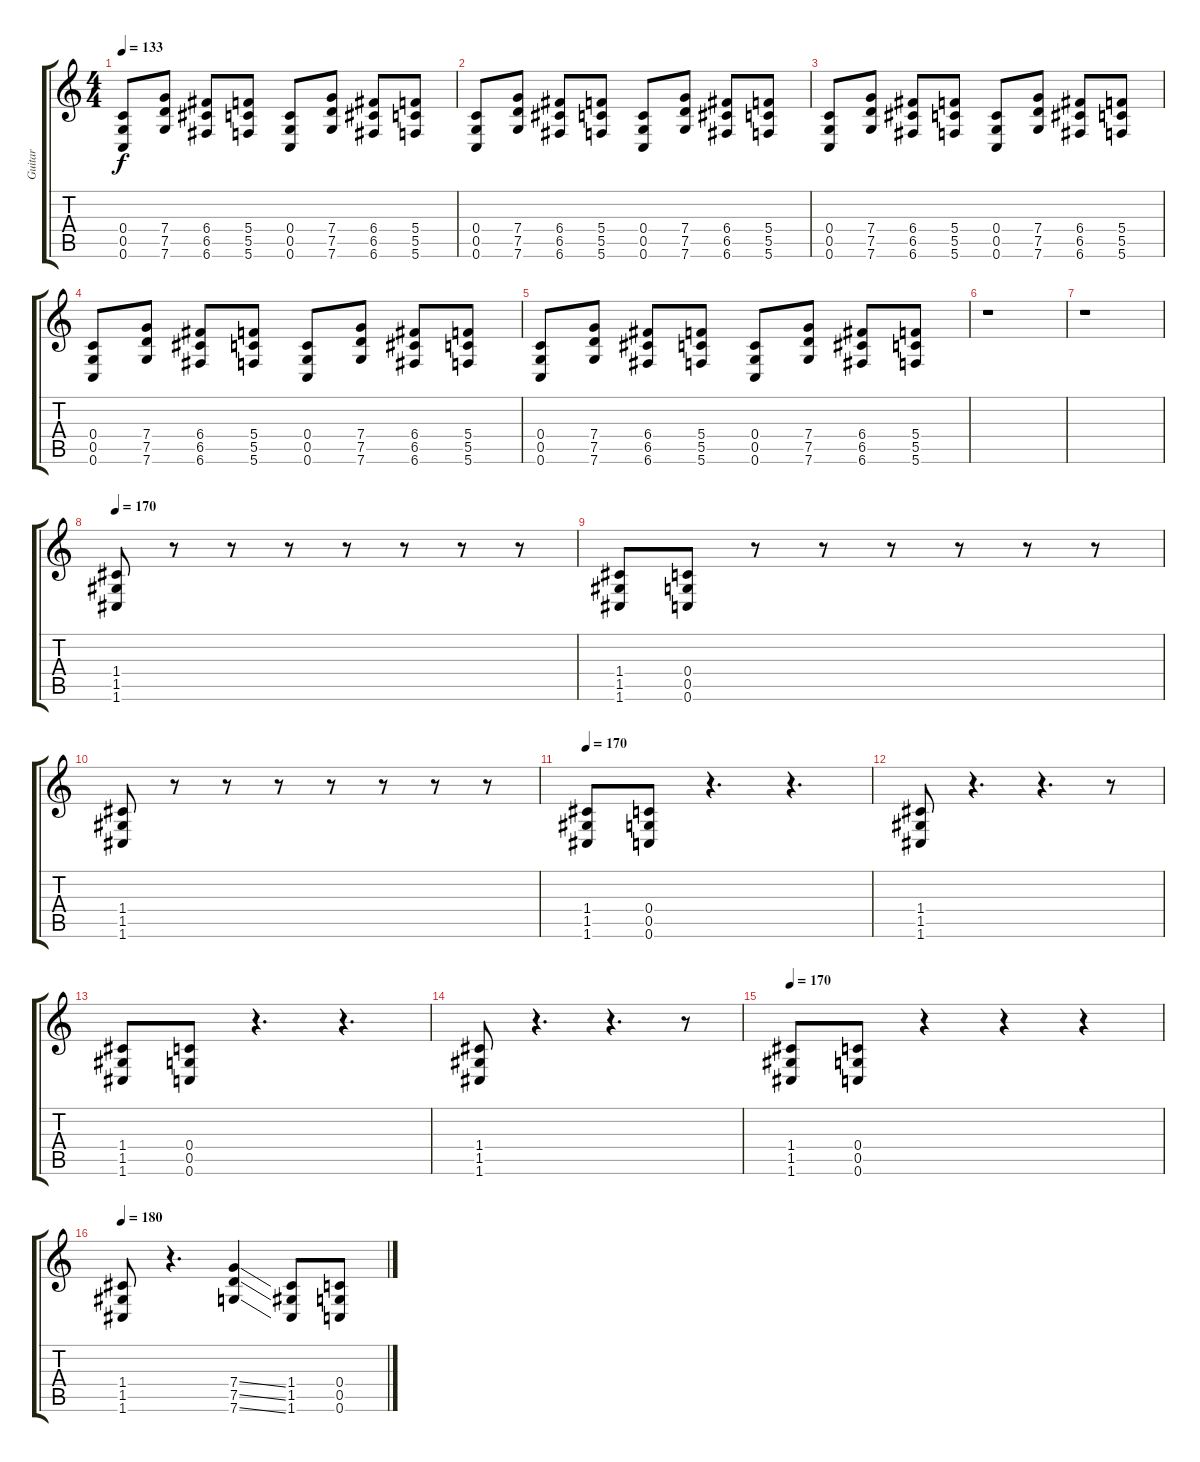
\track ("Guitar" "Guitar") {instrument distortionguitar}
\staff {score tabs}
\tuning (D4 A3 F3 C3 G2 C2) {hide}
\ts (4 4)
\tempo 133
\clef g2
\ks c
(0.4 0.5 0.6).8{dy f} (7.4 7.5 7.6).8 (6.4 6.5 6.6).8 (5.4 5.5 5.6).8 (0.4 0.5 0.6).8 (7.4 7.5 7.6).8 (6.4 6.5 6.6).8 (5.4 5.5 5.6).8 |
(0.4 0.5 0.6).8 (7.4 7.5 7.6).8 (6.4 6.5 6.6).8 (5.4 5.5 5.6).8 (0.4 0.5 0.6).8 (7.4 7.5 7.6).8 (6.4 6.5 6.6).8 (5.4 5.5 5.6).8 |
(0.4 0.5 0.6).8 (7.4 7.5 7.6).8 (6.4 6.5 6.6).8 (5.4 5.5 5.6).8 (0.4 0.5 0.6).8 (7.4 7.5 7.6).8 (6.4 6.5 6.6).8 (5.4 5.5 5.6).8 |
(0.4 0.5 0.6).8 (7.4 7.5 7.6).8 (6.4 6.5 6.6).8 (5.4 5.5 5.6).8 (0.4 0.5 0.6).8 (7.4 7.5 7.6).8 (6.4 6.5 6.6).8 (5.4 5.5 5.6).8 |
(0.4 0.5 0.6).8 (7.4 7.5 7.6).8 (6.4 6.5 6.6).8 (5.4 5.5 5.6).8 (0.4 0.5 0.6).8 (7.4 7.5 7.6).8 (6.4 6.5 6.6).8 (5.4 5.5 5.6).8 |
r.1 |
r.1 |
\tempo 170
(1.4 1.5 1.6).8 r.8 r.8 r.8 r.8 r.8 r.8 r.8 |
(1.4 1.5 1.6).8 (0.4 0.5 0.6).8 r.8 r.8 r.8 r.8 r.8 r.8 |
(1.4 1.5 1.6).8 r.8 r.8 r.8 r.8 r.8 r.8 r.8 |
\tempo 170
(1.4 1.5 1.6).8 (0.4 0.5 0.6).8 r.4{d} r.4{d} |
(1.4 1.5 1.6).8 r.4{d} r.4{d} r.8 |
(1.4 1.5 1.6).8 (0.4 0.5 0.6).8 r.4{d} r.4{d} |
(1.4 1.5 1.6).8 r.4{d} r.4{d} r.8 |
\tempo 170
(1.4 1.5 1.6).8 (0.4 0.5 0.6).8 r.4 r.4 r.4 |
\tempo 180
(1.4 1.5 1.6).8 r.4{d} (7.4{ss} 7.5{ss} 7.6{ss}).4 (1.4 1.5 1.6).8 (0.4 0.5 0.6).8
